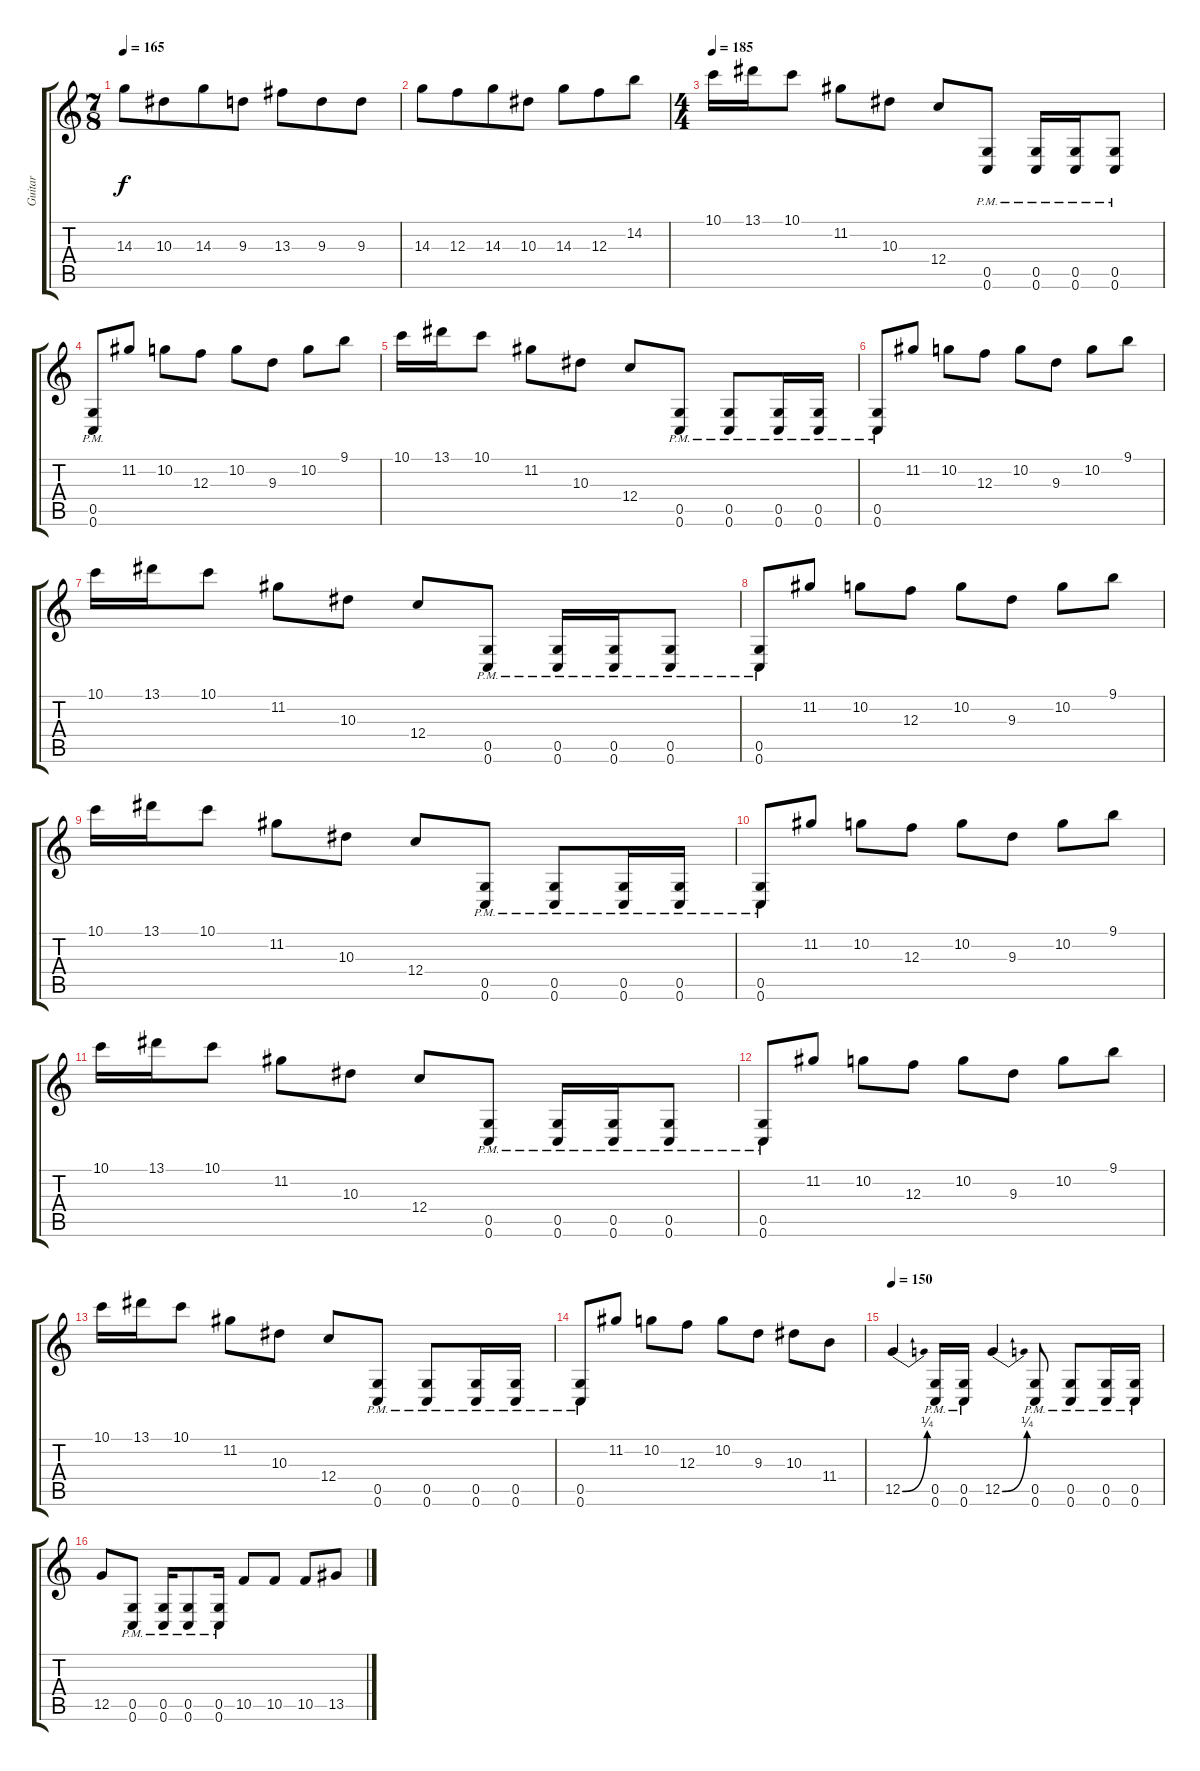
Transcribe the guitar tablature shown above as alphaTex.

\track ("Guitar" "Guitar") {instrument distortionguitar}
\staff {score tabs}
\tuning (D4 A3 F3 C3 G2 C2) {hide}
\ts (7 8)
\tempo 165
\clef g2
\ks c
14.3.8{dy f} 10.3.8 14.3.8 9.3.8 13.3.8 9.3.8 9.3.8 |
14.3.8 12.3.8 14.3.8 10.3.8 14.3.8 12.3.8 14.2.8 |
\ts (4 4)
\tempo 185
10.1.16 13.1.16 10.1.8 11.2.8 10.3.8 12.4.8 (0.5{pm} 0.6{pm}).8 (0.5{pm} 0.6{pm}).16 (0.5{pm} 0.6{pm}).16 (0.5{pm} 0.6{pm}).8 |
(0.5{pm} 0.6{pm}).8 11.2.8 10.2.8 12.3.8 10.2.8 9.3.8 10.2.8 9.1.8 |
10.1.16 13.1.16 10.1.8 11.2.8 10.3.8 12.4.8 (0.5{pm} 0.6{pm}).8 (0.5{pm} 0.6{pm}).8 (0.5{pm} 0.6{pm}).16 (0.5{pm} 0.6{pm}).16 |
(0.5{pm} 0.6{pm}).8 11.2.8 10.2.8 12.3.8 10.2.8 9.3.8 10.2.8 9.1.8 |
10.1.16 13.1.16 10.1.8 11.2.8 10.3.8 12.4.8 (0.5{pm} 0.6{pm}).8 (0.5{pm} 0.6{pm}).16 (0.5{pm} 0.6{pm}).16 (0.5{pm} 0.6{pm}).8 |
(0.5{pm} 0.6{pm}).8 11.2.8 10.2.8 12.3.8 10.2.8 9.3.8 10.2.8 9.1.8 |
10.1.16 13.1.16 10.1.8 11.2.8 10.3.8 12.4.8 (0.5{pm} 0.6{pm}).8 (0.5{pm} 0.6{pm}).8 (0.5{pm} 0.6{pm}).16 (0.5{pm} 0.6{pm}).16 |
(0.5{pm} 0.6{pm}).8 11.2.8 10.2.8 12.3.8 10.2.8 9.3.8 10.2.8 9.1.8 |
10.1.16 13.1.16 10.1.8 11.2.8 10.3.8 12.4.8 (0.5{pm} 0.6{pm}).8 (0.5{pm} 0.6{pm}).16 (0.5{pm} 0.6{pm}).16 (0.5{pm} 0.6{pm}).8 |
(0.5{pm} 0.6{pm}).8 11.2.8 10.2.8 12.3.8 10.2.8 9.3.8 10.2.8 9.1.8 |
10.1.16 13.1.16 10.1.8 11.2.8 10.3.8 12.4.8 (0.5{pm} 0.6{pm}).8 (0.5{pm} 0.6{pm}).8 (0.5{pm} 0.6{pm}).16 (0.5{pm} 0.6{pm}).16 |
(0.5{pm} 0.6{pm}).8 11.2.8 10.2.8 12.3.8 10.2.8 9.3.8 10.3.8 11.4.8 |
\tempo 150
12.5{be (bend 0 0 60 1)}.4 (0.5{pm} 0.6{pm}).16 (0.5{pm} 0.6{pm}).16 12.5{be (bend 0 0 60 1)}.4 (0.5{pm} 0.6{pm}).8 (0.5{pm} 0.6{pm}).8 (0.5{pm} 0.6{pm}).16 (0.5{pm} 0.6{pm}).16 |
12.5.8 (0.5{pm} 0.6{pm}).8 (0.5{pm} 0.6{pm}).16 (0.5{pm} 0.6{pm}).8 (0.5{pm} 0.6{pm}).16 10.5.8 10.5.8 10.5.8 13.5.8
